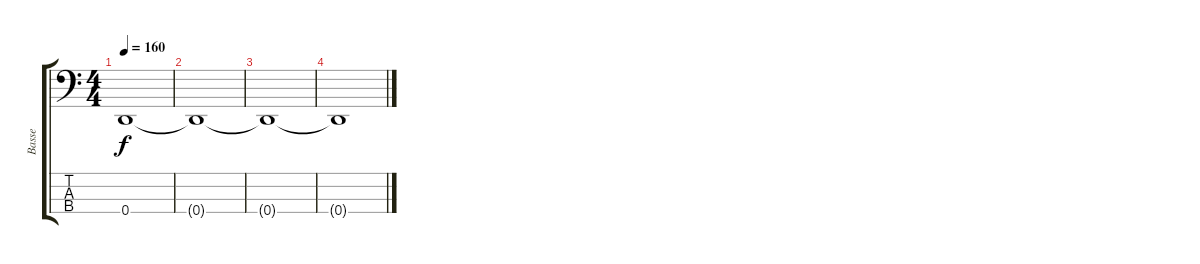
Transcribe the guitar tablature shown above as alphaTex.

\track ("Basse" "Basse") {instrument electricbassfinger}
\staff {score tabs}
\tuning (G2 D2 A1 D1) {hide}
\ts (4 4)
\tempo 160
\clef f4
\ks c
0.4.1{dy f} |
0.4{t}.1 |
0.4{t}.1 |
0.4{t}.1
